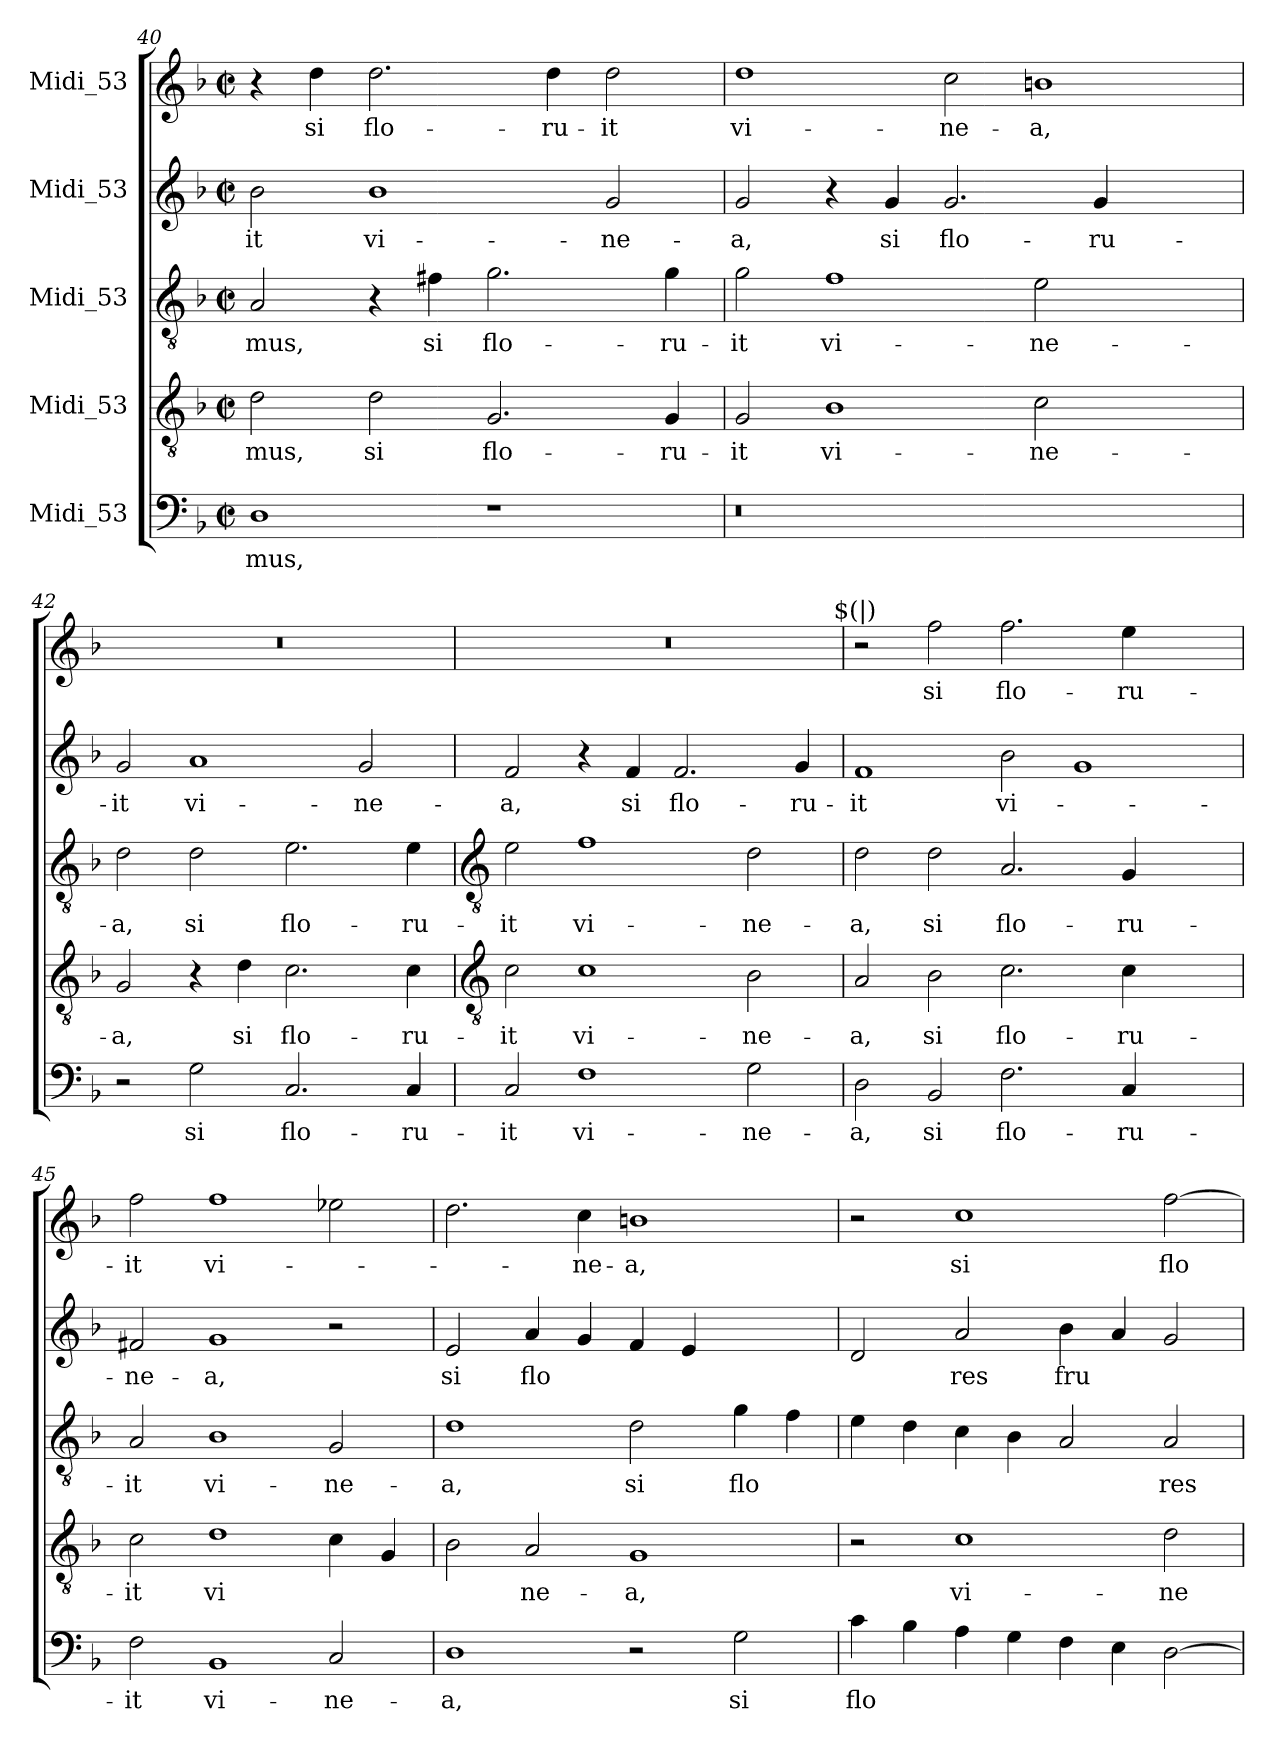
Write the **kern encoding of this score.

**kern	**text	**kern	**text	**kern	**text	**kern	**text	**kern	**text
*part5	*part5	*part4	*part4	*part3	*part3	*part2	*part2	*part1	*part1
*staff5	*staff5	*staff4	*staff4	*staff3	*staff3	*staff2	*staff2	*staff1	*staff1
*I"Midi_53	*	*I"Midi_53	*	*I"Midi_53	*	*I"Midi_53	*	*I"Midi_53	*
*clefF4	*	*clefGv2	*	*clefGv2	*	*clefG2	*	*clefG2	*
*k[b-]	*	*k[b-]	*	*k[b-]	*	*k[b-]	*	*k[b-]	*
*F:	*	*F:	*	*F:	*	*F:	*	*F:	*
*M4/2	*	*M4/2	*	*M4/2	*	*M4/2	*	*M4/2	*
*met(c|)	*	*met(c|)	*	*met(c|)	*	*met(c|)	*	*met(c|)	*
=40	=40	=40	=40	=40	=40	=40	=40	=40	=40
!	!LO:LY:b	!	!LO:LY:b	!	!LO:LY:b	!	!LO:LY:b	!	!
1D	-mus,	2d	-mus,	2A	-mus,	2b-	-it	4r	.
!	!	!	!	!	!	!	!	!	!LO:LY:b
.	.	.	.	.	.	.	.	4dd	si
!	!	!	!LO:LY:b	!	!	!	!LO:LY:b	!	!LO:LY:b
.	.	2d	si	4r	.	1b-	vi-	2.dd	flo-
!	!	!	!	!	!LO:LY:b	!	!	!	!
.	.	.	.	4f#X	si	.	.	.	.
!	!	!	!LO:LY:b	!	!LO:LY:b	!	!	!	!
1r	.	2.G	flo-	2.g	flo-	.	.	.	.
!	!	!	!	!	!	!	!	!	!LO:LY:b
.	.	.	.	.	.	.	.	4dd	-ru-
!	!	!	!	!	!	!	!LO:LY:b	!	!LO:LY:b
.	.	.	.	.	.	2g	-ne-	2dd	-it
!	!	!	!LO:LY:b	!	!LO:LY:b	!	!	!	!
.	.	4G	-ru-	4g	-ru-	.	.	.	.
=41	=41	=41	=41	=41	=41	=41	=41	=41	=41
!	!	!	!LO:LY:b	!	!LO:LY:b	!	!LO:LY:b	!	!LO:LY:b
0r	.	2G	-it	2g	-it	2g	-a,	1dd	vi-
!	!	!	!LO:LY:b	!	!LO:LY:b	!	!	!	!
.	.	1B-	vi-	1f	vi-	4r	.	.	.
!	!	!	!	!	!	!	!LO:LY:b	!	!
.	.	.	.	.	.	4g	si	.	.
!	!	!	!	!	!	!	!LO:LY:b	!	!LO:LY:b
.	.	.	.	.	.	2.g	flo-	2cc	-ne-
!	!	!	!LO:LY:b	!	!LO:LY:b	!	!	!	!LO:LY:b
.	.	2c	-ne-	2e	-ne-	.	.	1bn	-a,
!	!	!	!	!	!	!	!LO:LY:b	!	!
.	.	.	.	.	.	4g	-ru-	.	.
2ryy	.	2ryy	.	2ryy	.	2ryy	.	.	.
!!LO:LB:g=z
=42	=42	=42	=42	=42	=42	=42	=42	=42	=42
!	!	!	!LO:LY:b	!	!LO:LY:b	!	!LO:LY:b	!	!
2r	.	2G	-a,	2d	-a,	2g	-it	0r	.
!	!LO:LY:b	!	!	!	!LO:LY:b	!	!LO:LY:b	!	!
2G	si	4r	.	2d	si	1a	vi-	.	.
!	!	!	!LO:LY:b	!	!	!	!	!	!
.	.	4d	si	.	.	.	.	.	.
!	!LO:LY:b	!	!LO:LY:b	!	!LO:LY:b	!	!	!	!
2.C	flo-	2.c	flo-	2.e	flo-	.	.	.	.
!	!	!	!	!	!	!	!LO:LY:b	!	!
.	.	.	.	.	.	2g	-ne-	.	.
!	!LO:LY:b	!	!LO:LY:b	!	!LO:LY:b	!	!	!	!
4C	-ru-	4c	-ru-	4e	-ru-	.	.	.	.
!!LO:LB:g=z
=43	=43	=43	=43	=43	=43	=43	=43	=43	=43
*	*	*clefGv2	*	*clefGv2	*	*	*	*	*
!	!LO:LY:b	!	!LO:LY:b	!	!LO:LY:b	!	!LO:LY:b	!	!
2C	-it	2c	-it	2e	-it	2f	-a,	0r	.
!	!LO:LY:b	!	!LO:LY:b	!	!LO:LY:b	!	!	!	!
1F	vi-	1c	vi-	1f	vi-	4r	.	.	.
!	!	!	!	!	!	!	!LO:LY:b	!	!
.	.	.	.	.	.	4f	si	.	.
!	!	!	!	!	!	!	!LO:LY:b	!	!
.	.	.	.	.	.	2.f	flo-	.	.
!	!LO:LY:b	!	!LO:LY:b	!	!LO:LY:b	!	!	!	!
2G	-ne-	2B-	-ne-	2d	-ne-	.	.	.	.
!	!	!	!	!	!	!	!LO:LY:b	!	!
.	.	.	.	.	.	4g	-ru-	.	.
=44	=44	=44	=44	=44	=44	=44	=44	=44	=44
!	!	!	!	!	!	!	!	!LO:TX:a:cj:t=$(|)	!
!	!LO:LY:b	!	!LO:LY:b	!	!LO:LY:b	!	!LO:LY:b	!	!
2D	-a,	2A	-a,	2d	-a,	1f	-it	2r	.
!	!LO:LY:b	!	!LO:LY:b	!	!LO:LY:b	!	!	!	!LO:LY:b
2BB-	si	2B-	si	2d	si	.	.	2ff	si
!	!LO:LY:b	!	!LO:LY:b	!	!LO:LY:b	!	!LO:LY:b	!	!LO:LY:b
2.F	flo-	2.c	flo-	2.A	flo-	2b-	vi-	2.ff	flo-
.	.	.	.	.	.	1g	.	.	.
!	!LO:LY:b	!	!LO:LY:b	!	!LO:LY:b	!	!	!	!LO:LY:b
4C	-ru-	4c	-ru-	4G	-ru-	.	.	4ee	-ru-
2ryy	.	2ryy	.	2ryy	.	.	.	2ryy	.
=45	=45	=45	=45	=45	=45	=45	=45	=45	=45
!	!LO:LY:b	!	!LO:LY:b	!	!LO:LY:b	!	!LO:LY:b	!	!LO:LY:b
2F	-it	2c	-it	2A	-it	2f#X	-ne-	2ff	-it
!	!LO:LY:b	!	!LO:LY:b	!	!LO:LY:b	!	!LO:LY:b	!	!LO:LY:b
1BB-	vi-	1d	vi	1B-	vi-	1g	-a,	1ff	vi-
!	!LO:LY:b	!	!LO:LY:b	!	!LO:LY:b	!	!	!	!
2C	-ne-	4c	-	2G	-ne-	2r	.	2ee-X	.
.	.	4G	.	.	.	.	.	.	.
=46	=46	=46	=46	=46	=46	=46	=46	=46	=46
!	!LO:LY:b	!	!LO:LY:b	!	!LO:LY:b	!	!LO:LY:b	!	!
1D	-a,	2B-	-	1d	-a,	2e	si	2.dd	.
!	!	!	!LO:LY:b	!	!	!	!LO:LY:b	!	!
.	.	2A	ne-	.	.	4a	flo	.	.
!	!	!	!	!	!	!	!	!	!LO:LY:b
.	.	.	.	.	.	4g	.	4cc	-ne-
!	!	!	!LO:LY:b	!	!LO:LY:b	!	!	!	!LO:LY:b
2r	.	1G	-a,	2d	si	4f	.	1bn	-a,
.	.	.	.	.	.	4e	.	.	.
!	!LO:LY:b	!	!	!	!LO:LY:b	!	!	!	!
2G	si	.	.	4g	flo	2ryy	.	.	.
.	.	.	.	4f	.	.	.	.	.
!!LO:LB:g=z
=47	=47	=47	=47	=47	=47	=47	=47	=47	=47
!	!LO:LY:b	!	!	!	!	!	!LO:LY:b	!	!
4c	flo	2r	.	4e	.	2d	-	2r	.
4B-	.	.	.	4d	.	.	.	.	.
!	!	!	!LO:LY:b	!	!	!	!LO:LY:b	!	!LO:LY:b
4A	.	1c	vi-	4c	.	2a	res	1cc	si
4G	.	.	.	4B-	.	.	.	.	.
!	!	!	!	!	!	!	!LO:LY:b	!	!
4F	.	.	.	2A	.	4b-	fru	.	.
4E	.	.	.	.	.	4a	.	.	.
!	!	!	!LO:LY:b	!	!LO:LY:b	!	!	!	!LO:LY:b
[2D	.	2d	-ne-	2A	res	2g	.	[2ff	flo-
=	=	=	=	=	=	=	=	=	=
*-	*-	*-	*-	*-	*-	*-	*-	*-	*-
